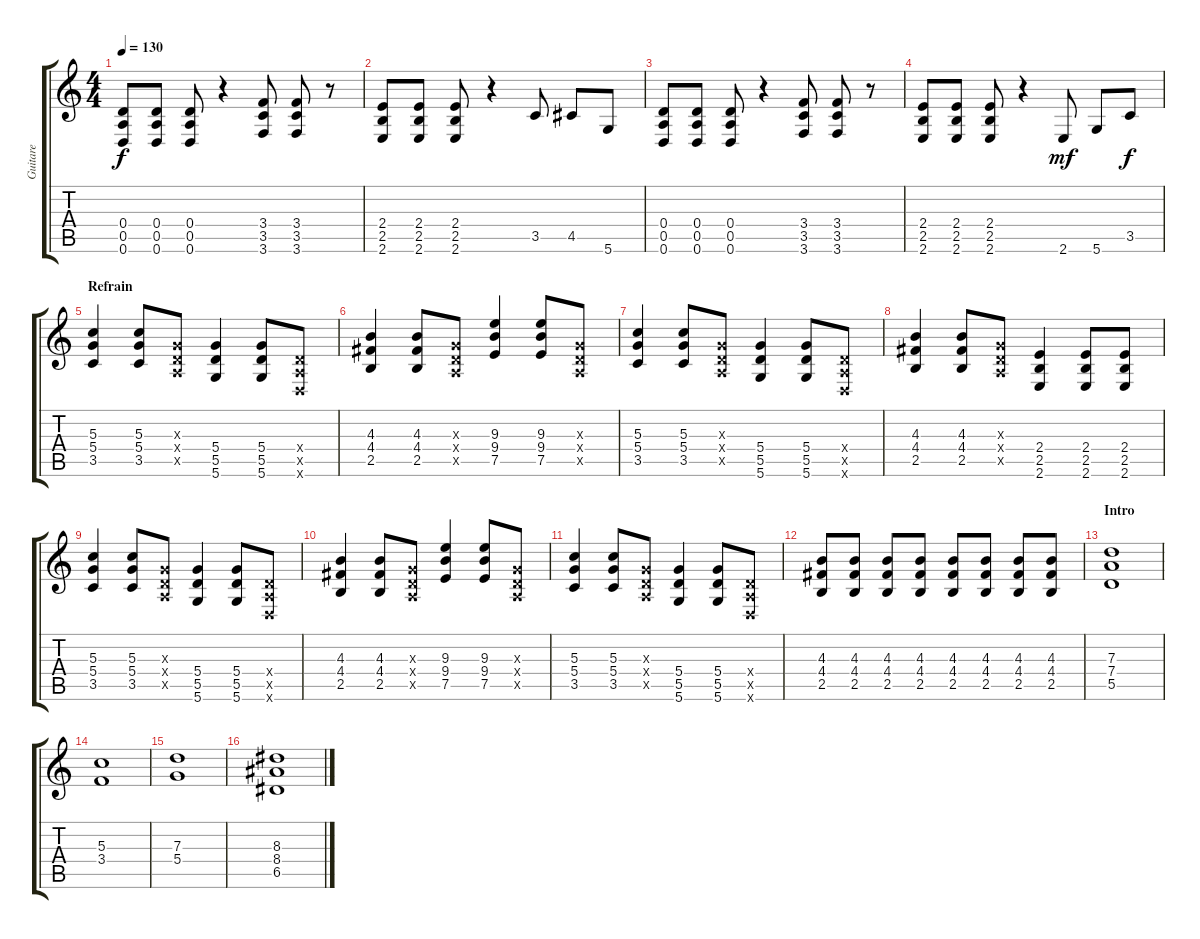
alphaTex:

\track ("Guitare" "Guitare") {instrument distortionguitar}
\staff {score tabs}
\tuning (E4 B3 G3 D3 A2 D2) {hide}
\ts (4 4)
\tempo 130
\clef g2
\ks c
(0.4 0.5 0.6).8{dy f} (0.4 0.5 0.6).8 (0.4 0.5 0.6).8 r.4 (3.4 3.5 3.6).8 (3.4 3.5 3.6).8 r.8 |
(2.4 2.5 2.6).8 (2.4 2.5 2.6).8 (2.4 2.5 2.6).8 r.4 3.5.8 4.5.8 5.6.8 |
(0.4 0.5 0.6).8 (0.4 0.5 0.6).8 (0.4 0.5 0.6).8 r.4 (3.4 3.5 3.6).8 (3.4 3.5 3.6).8 r.8 |
(2.4 2.5 2.6).8 (2.4 2.5 2.6).8 (2.4 2.5 2.6).8 r.4 2.6.8{dy mf} 5.6.8 3.5.8{dy f} |
\section ("" "Refrain")
(5.3 5.4 3.5).4 (5.3 5.4 3.5).8 (0.3{x} 0.4{x} 0.5{x}).8 (5.4 5.5 5.6).4 (5.4 5.5 5.6).8 (0.4{x} 0.5{x} 0.6{x}).8 |
(4.3 4.4 2.5).4 (4.3 4.4 2.5).8 (0.3{x} 0.4{x} 0.5{x}).8 (9.3 9.4 7.5).4 (9.3 9.4 7.5).8 (0.3{x} 0.4{x} 0.5{x}).8 |
(5.3 5.4 3.5).4 (5.3 5.4 3.5).8 (0.3{x} 0.4{x} 0.5{x}).8 (5.4 5.5 5.6).4 (5.4 5.5 5.6).8 (0.4{x} 0.5{x} 0.6{x}).8 |
(4.3 4.4 2.5).4 (4.3 4.4 2.5).8 (0.3{x} 0.4{x} 0.5{x}).8 (2.4 2.5 2.6).4 (2.4 2.5 2.6).8 (2.4 2.5 2.6).8 |
(5.3 5.4 3.5).4 (5.3 5.4 3.5).8 (0.3{x} 0.4{x} 0.5{x}).8 (5.4 5.5 5.6).4 (5.4 5.5 5.6).8 (0.4{x} 0.5{x} 0.6{x}).8 |
(4.3 4.4 2.5).4 (4.3 4.4 2.5).8 (0.3{x} 0.4{x} 0.5{x}).8 (9.3 9.4 7.5).4 (9.3 9.4 7.5).8 (0.3{x} 0.4{x} 0.5{x}).8 |
(5.3 5.4 3.5).4 (5.3 5.4 3.5).8 (0.3{x} 0.4{x} 0.5{x}).8 (5.4 5.5 5.6).4 (5.4 5.5 5.6).8 (0.4{x} 0.5{x} 0.6{x}).8 |
(4.3 4.4 2.5).8 (4.3 4.4 2.5).8 (4.3 4.4 2.5).8 (4.3 4.4 2.5).8 (4.3 4.4 2.5).8 (4.3 4.4 2.5).8 (4.3 4.4 2.5).8 (4.3 4.4 2.5).8 |
\section ("" "Intro")
(7.3 7.4 5.5).1 |
(5.3 3.4).1 |
(7.3 5.4).1 |
(8.3 8.4 6.5).1
